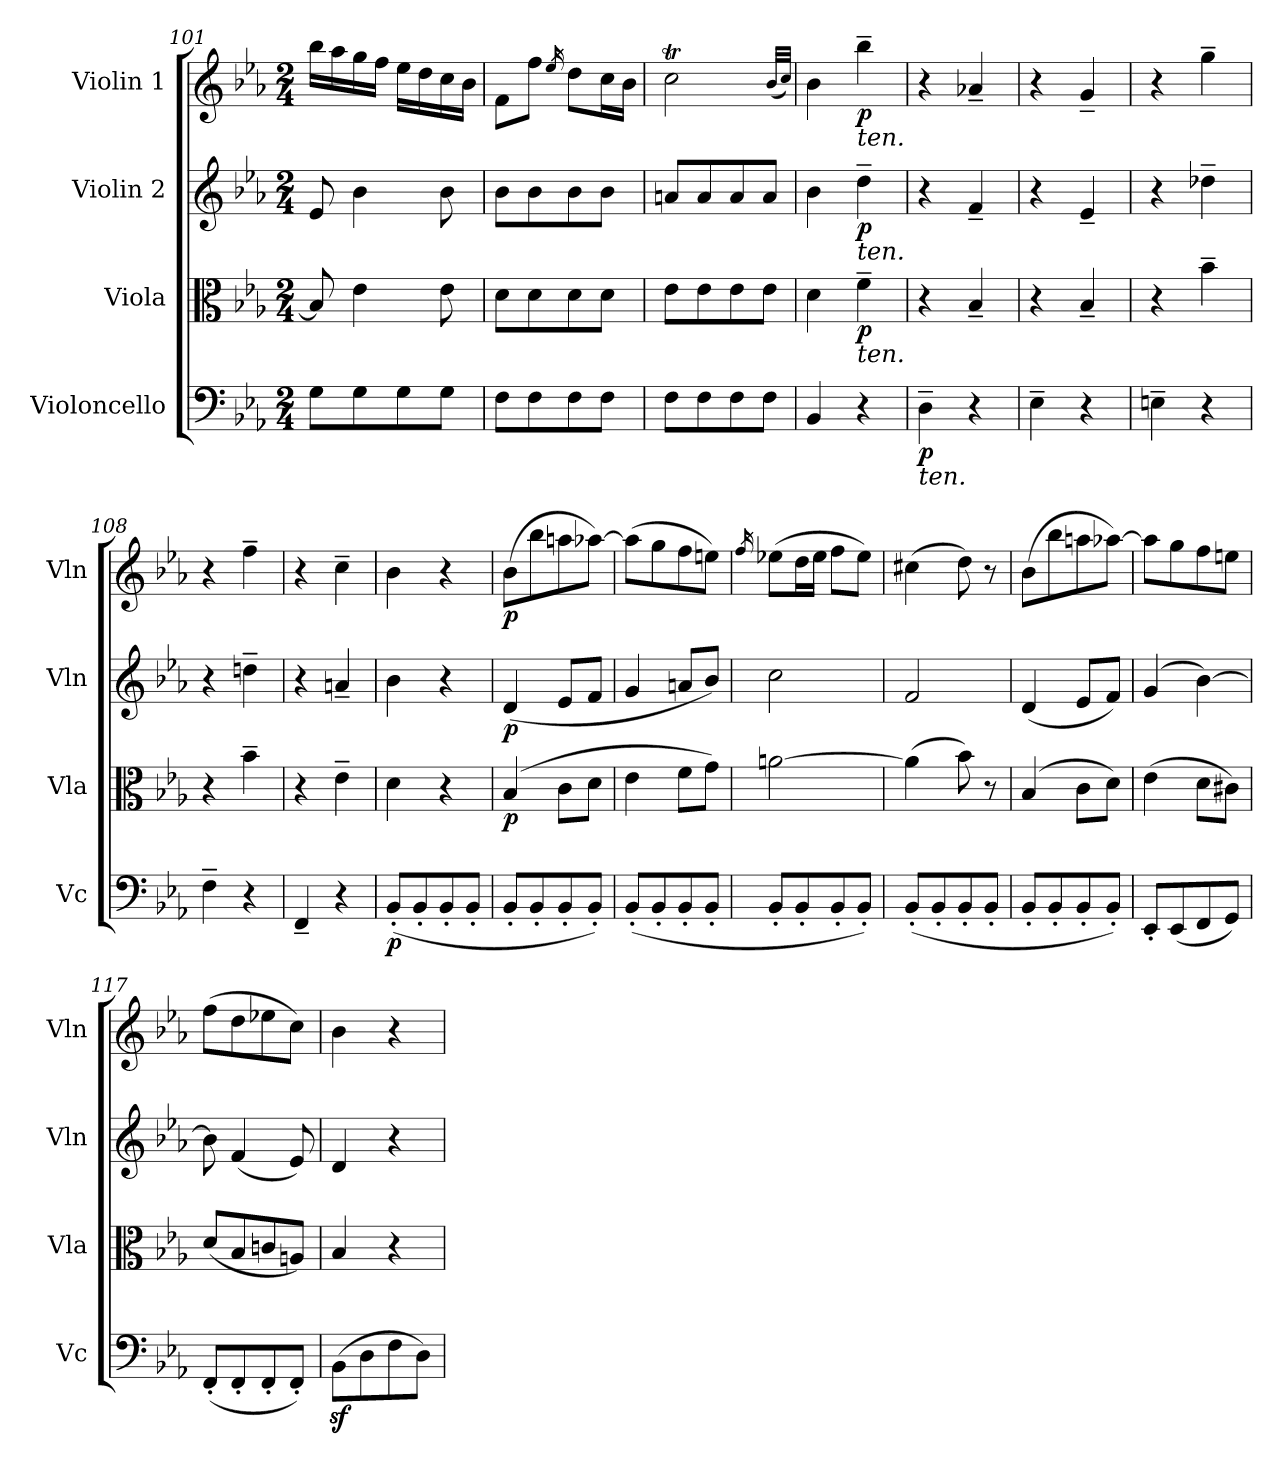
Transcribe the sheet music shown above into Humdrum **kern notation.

**kern	**dynam	**kern	**dynam	**kern	**dynam	**kern	**dynam
*part4	*part4	*part3	*part3	*part2	*part2	*part1	*part1
*staff4	*staff4	*staff3	*staff3	*staff2	*staff2	*staff1	*staff1
*I"Violoncello	*	*I"Viola	*	*I"Violin 2	*	*I"Violin 1	*
*I'Vc	*	*I'Vla	*	*I'Vln	*	*I'Vln	*
!!LO:LB:g=z
*clefF4	*	*clefC3	*	*clefG2	*	*clefG2	*
*k[b-e-a-]	*	*k[b-e-a-]	*	*k[b-e-a-]	*	*k[b-e-a-]	*
*M2/4	*	*M2/4	*	*M2/4	*	*M2/4	*
=101	=101	=101	=101	=101	=101	=101	=101
8G\L	.	8B-/]	.	8e-/	.	16bb-\LL	.
.	.	.	.	.	.	16aa-\	.
8G\	.	4e-\	.	4b-\	.	16gg\	.
.	.	.	.	.	.	16ff\JJ	.
8G\	.	.	.	.	.	16ee-\LL	.
.	.	.	.	.	.	16dd\	.
8G\J	.	8e-\	.	8b-\	.	16cc\	.
.	.	.	.	.	.	16b-\JJ	.
=102	=102	=102	=102	=102	=102	=102	=102
8F\L	.	8d\L	.	8b-\L	.	8f\L	.
8F\	.	8d\	.	8b-\	.	8ff\J	.
.	.	.	.	.	.	16qee-/	.
8F\	.	8d\	.	8b-\	.	8dd\L	.
8F\J	.	8d\J	.	8b-\J	.	16cc\L	.
.	.	.	.	.	.	16b-\JJ	.
!!LO:PB:g=z
=103	=103	=103	=103	=103	=103	=103	=103
8F\L	.	8e-\L	.	8an/L	.	2ccT\	.
8F\	.	8e-\	.	8a/	.	.	.
8F\	.	8e-\	.	8a/	.	.	.
8F\J	.	8e-\J	.	8a/J	.	.	.
.	.	.	.	.	.	(32qb-/LLL	.
.	.	.	.	.	.	32qcc/JJJ)	.
=104	=104	=104	=104	=104	=104	=104	=104
4BB-/	.	4d\	.	4b-\	.	4b-\	.
!	!	!	!	!	!	!LO:TX:b:i:t=ten.	!
!	!	!	!	!LO:TX:b:i:t=ten.	!	!	!
!	!	!LO:TX:b:i:t=ten.	!	!	!	!	!
!	!	!	!LO:DY:b	!	!LO:DY:b	!	!LO:DY:b
4r	.	4f~\	p	4dd~\	p	4bb-~\	p
=105	=105	=105	=105	=105	=105	=105	=105
!LO:TX:b:i:t=ten.	!	!	!	!	!	!	!
!	!LO:DY:b	!	!	!	!	!	!
4D~\	p	4r	.	4r	.	4r	.
4r	.	4B-~/	.	4f~/	.	4a-X~/	.
=106	=106	=106	=106	=106	=106	=106	=106
4E-~\	.	4r	.	4r	.	4r	.
4r	.	4B-~/	.	4e-~/	.	4g~/	.
=107	=107	=107	=107	=107	=107	=107	=107
4En~\	.	4r	.	4r	.	4r	.
4r	.	4b-~\	.	4dd-X~\	.	4gg~\	.
=108	=108	=108	=108	=108	=108	=108	=108
4F~\	.	4r	.	4r	.	4r	.
4r	.	4b-~\	.	4ddn~\	.	4ff~\	.
=109	=109	=109	=109	=109	=109	=109	=109
4FF~/	.	4r	.	4r	.	4r	.
4r	.	4e-~\	.	4an~/	.	4cc~\	.
=110	=110	=110	=110	=110	=110	=110	=110
!	!LO:DY:b	!	!	!	!	!	!
(8BB-'/L	p	4d\	.	4b-\	.	4b-\	.
8BB-'/	.	.	.	.	.	.	.
8BB-'/	.	4r	.	4r	.	4r	.
8BB-'/J	.	.	.	.	.	.	.
=111	=111	=111	=111	=111	=111	=111	=111
!	!	!	!LO:DY:b	!	!LO:DY:b	!	!LO:DY:b
8BB-'/L	.	(4B-/	p	(4d/	p	(8b-\L	p
8BB-'/	.	.	.	.	.	8bb-\	.
8BB-'/	.	8c\L	.	8e-/L	.	8aan\	.
8BB-'/J)	.	8d\J	.	8f/J	.	[8aa-X\J)	.
=112	=112	=112	=112	=112	=112	=112	=112
(8BB-'/L	.	4e-\	.	4g/	.	(8aa-\L]	.
8BB-'/	.	.	.	.	.	8gg\	.
8BB-'/	.	8f\L	.	8an/L	.	8ff\	.
8BB-'/J	.	8g\J)	.	8b-/J)	.	8een\J)	.
=113	=113	=113	=113	=113	=113	=113	=113
.	.	.	.	.	.	16qff/	.
8BB-'/L	.	[2an\	.	2cc\	.	(8ee-X\L	.
8BB-'/	.	.	.	.	.	16dd\L	.
.	.	.	.	.	.	16ee-\JJ	.
8BB-'/	.	.	.	.	.	8ff\L	.
8BB-'/J)	.	.	.	.	.	8ee-\J)	.
=114	=114	=114	=114	=114	=114	=114	=114
(8BB-'/L	.	(4a\]	.	2f/	.	(4cc#X\	.
8BB-'/	.	.	.	.	.	.	.
8BB-'/	.	8b-\)	.	.	.	8dd\)	.
8BB-'/J	.	8r	.	.	.	8r	.
=115	=115	=115	=115	=115	=115	=115	=115
8BB-'/L	.	(4B-/	.	(4d/	.	(8b-\L	.
8BB-'/	.	.	.	.	.	8bb-\	.
8BB-'/	.	8c\L	.	8e-/L	.	8aan\	.
8BB-'/J)	.	8d\J)	.	8f/J)	.	[8aa-X\J)	.
!!LO:LB:g=z
=116	=116	=116	=116	=116	=116	=116	=116
8EE-'/L	.	(4e-\	.	(4g/	.	8aa-\L]	.
(8EE-/	.	.	.	.	.	8gg\	.
8FF/	.	8d\L	.	[4b-\)	.	8ff\	.
8GG/J)	.	8c#X\J)	.	.	.	8een\J	.
=117	=117	=117	=117	=117	=117	=117	=117
(8FF'/L	.	(8d/L	.	8b-\]	.	(8ff\L	.
8FF'/	.	8B-/	.	(4f/	.	8dd\	.
8FF'/	.	8cn/	.	.	.	8ee-X\	.
8FF'/J)	.	8An/J)	.	8e-/)	.	8cc\J)	.
!!LO:LB:g=z
=118	=118	=118	=118	=118	=118	=118	=118
(8BB-z<\L	.	4B-/	.	4d/	.	4b-\	.
8D\	.	.	.	.	.	.	.
8F\	.	4r	.	4r	.	4r	.
8D\J)	.	.	.	.	.	.	.
=	=	=	=	=	=	=	=
*-	*-	*-	*-	*-	*-	*-	*-
